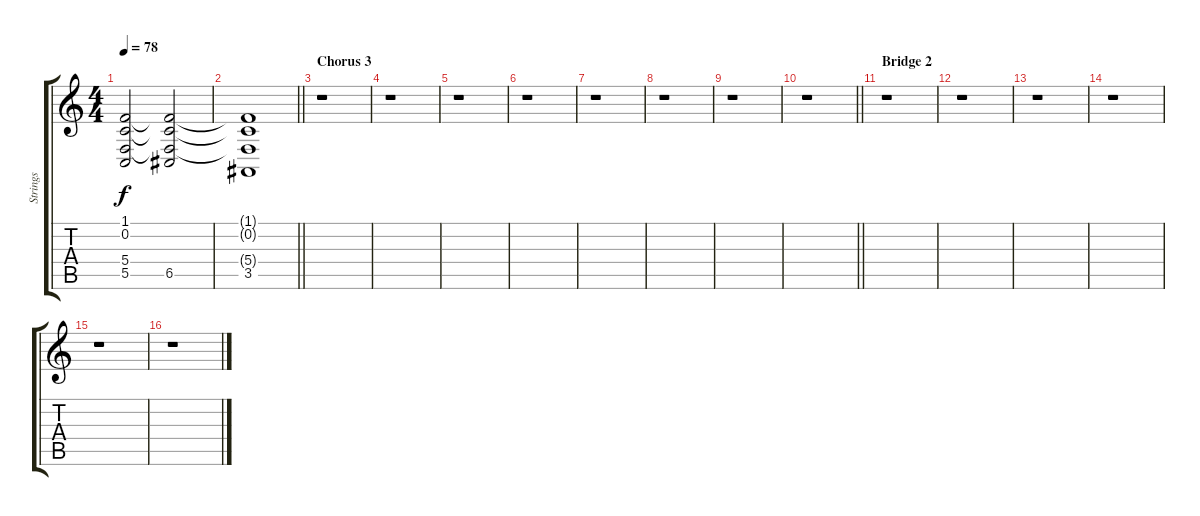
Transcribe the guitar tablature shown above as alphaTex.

\track ("Strings" "Strings") {instrument stringensemble1}
\staff {score tabs}
\tuning (E4 C4 G3 C3 G2 C2) {hide}
\ts (4 4)
\tempo 78
\clef g2
\ks c
(1.1 0.2 5.4 5.5).2{dy f} (1.1{t} 0.2{t} 5.4{t} 6.5).2 |
\barLineRight lightlight
(1.1{t} 0.2{t} 5.4{t} 3.5).1 |
\section ("" "Chorus 3")
r.1 |
r.1 |
r.1 |
r.1 |
r.1 |
r.1 |
r.1 |
\barLineRight lightlight
r.1 |
\section ("" "Bridge 2")
r.1 |
r.1 |
r.1 |
r.1 |
r.1 |
r.1
